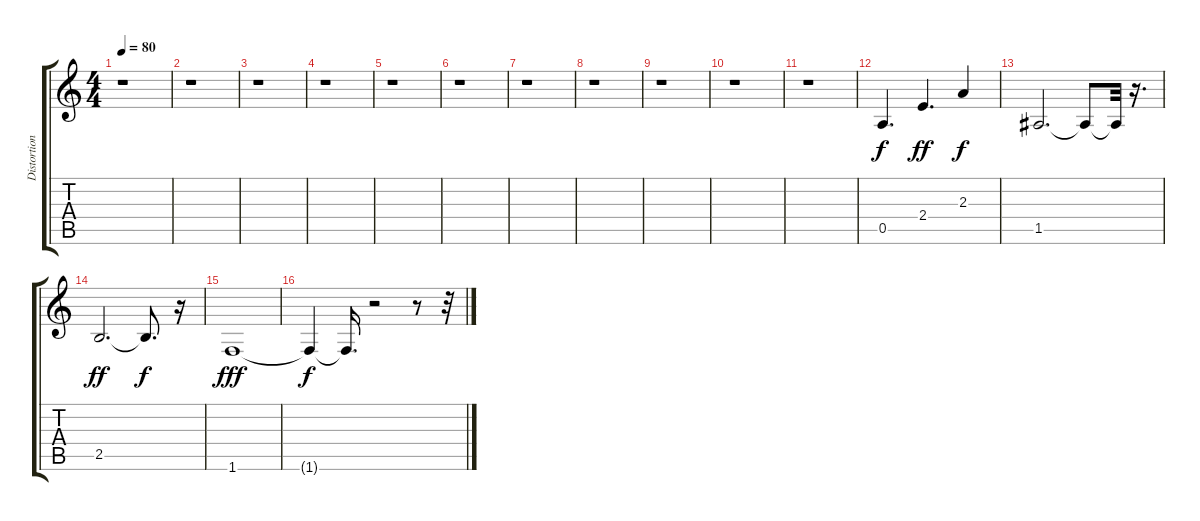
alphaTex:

\track ("Distortion Guitar" "Distortion") {instrument distortionguitar}
\staff {score tabs}
\tuning (E4 B3 G3 D3 A2 E2) {hide}
\ts (4 4)
\tempo 80
\clef g2
\ks c
r.1{dy f} |
r.1 |
r.1 |
r.1 |
r.1 |
r.1 |
r.1 |
r.1 |
r.1 |
r.1 |
r.1 |
0.5.4{d} 2.4.4{d dy ff} 2.3.4{dy f} |
1.5.2{d} 1.5{t}.8 1.5{t}.32 r.16{d} |
2.5.2{d dy ff} 2.5{t}.8{d dy f} r.16 |
1.6.1{dy fff} |
1.6{t}.4{dy f} 1.6{t}.16{d} r.2 r.8 r.32
